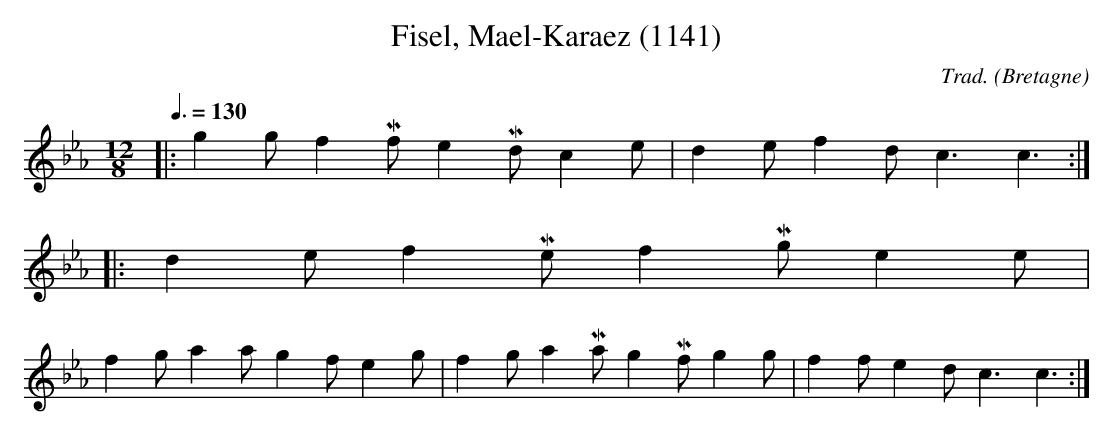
X:1
T:Fisel, Mael-Karaez (1141)
C:Trad.
O:Bretagne
M:12/8
L:1/8
Q:3/8=130
K:Eb
|: g2g f2Mf e2Md c2e | d2e f2d c3 c3 ::
d2e f2Me f2Mg e2e |
f2g a2a g2f e2g | f2g a2Ma g2Mf g2g | f2f e2d c3 c3 :|
